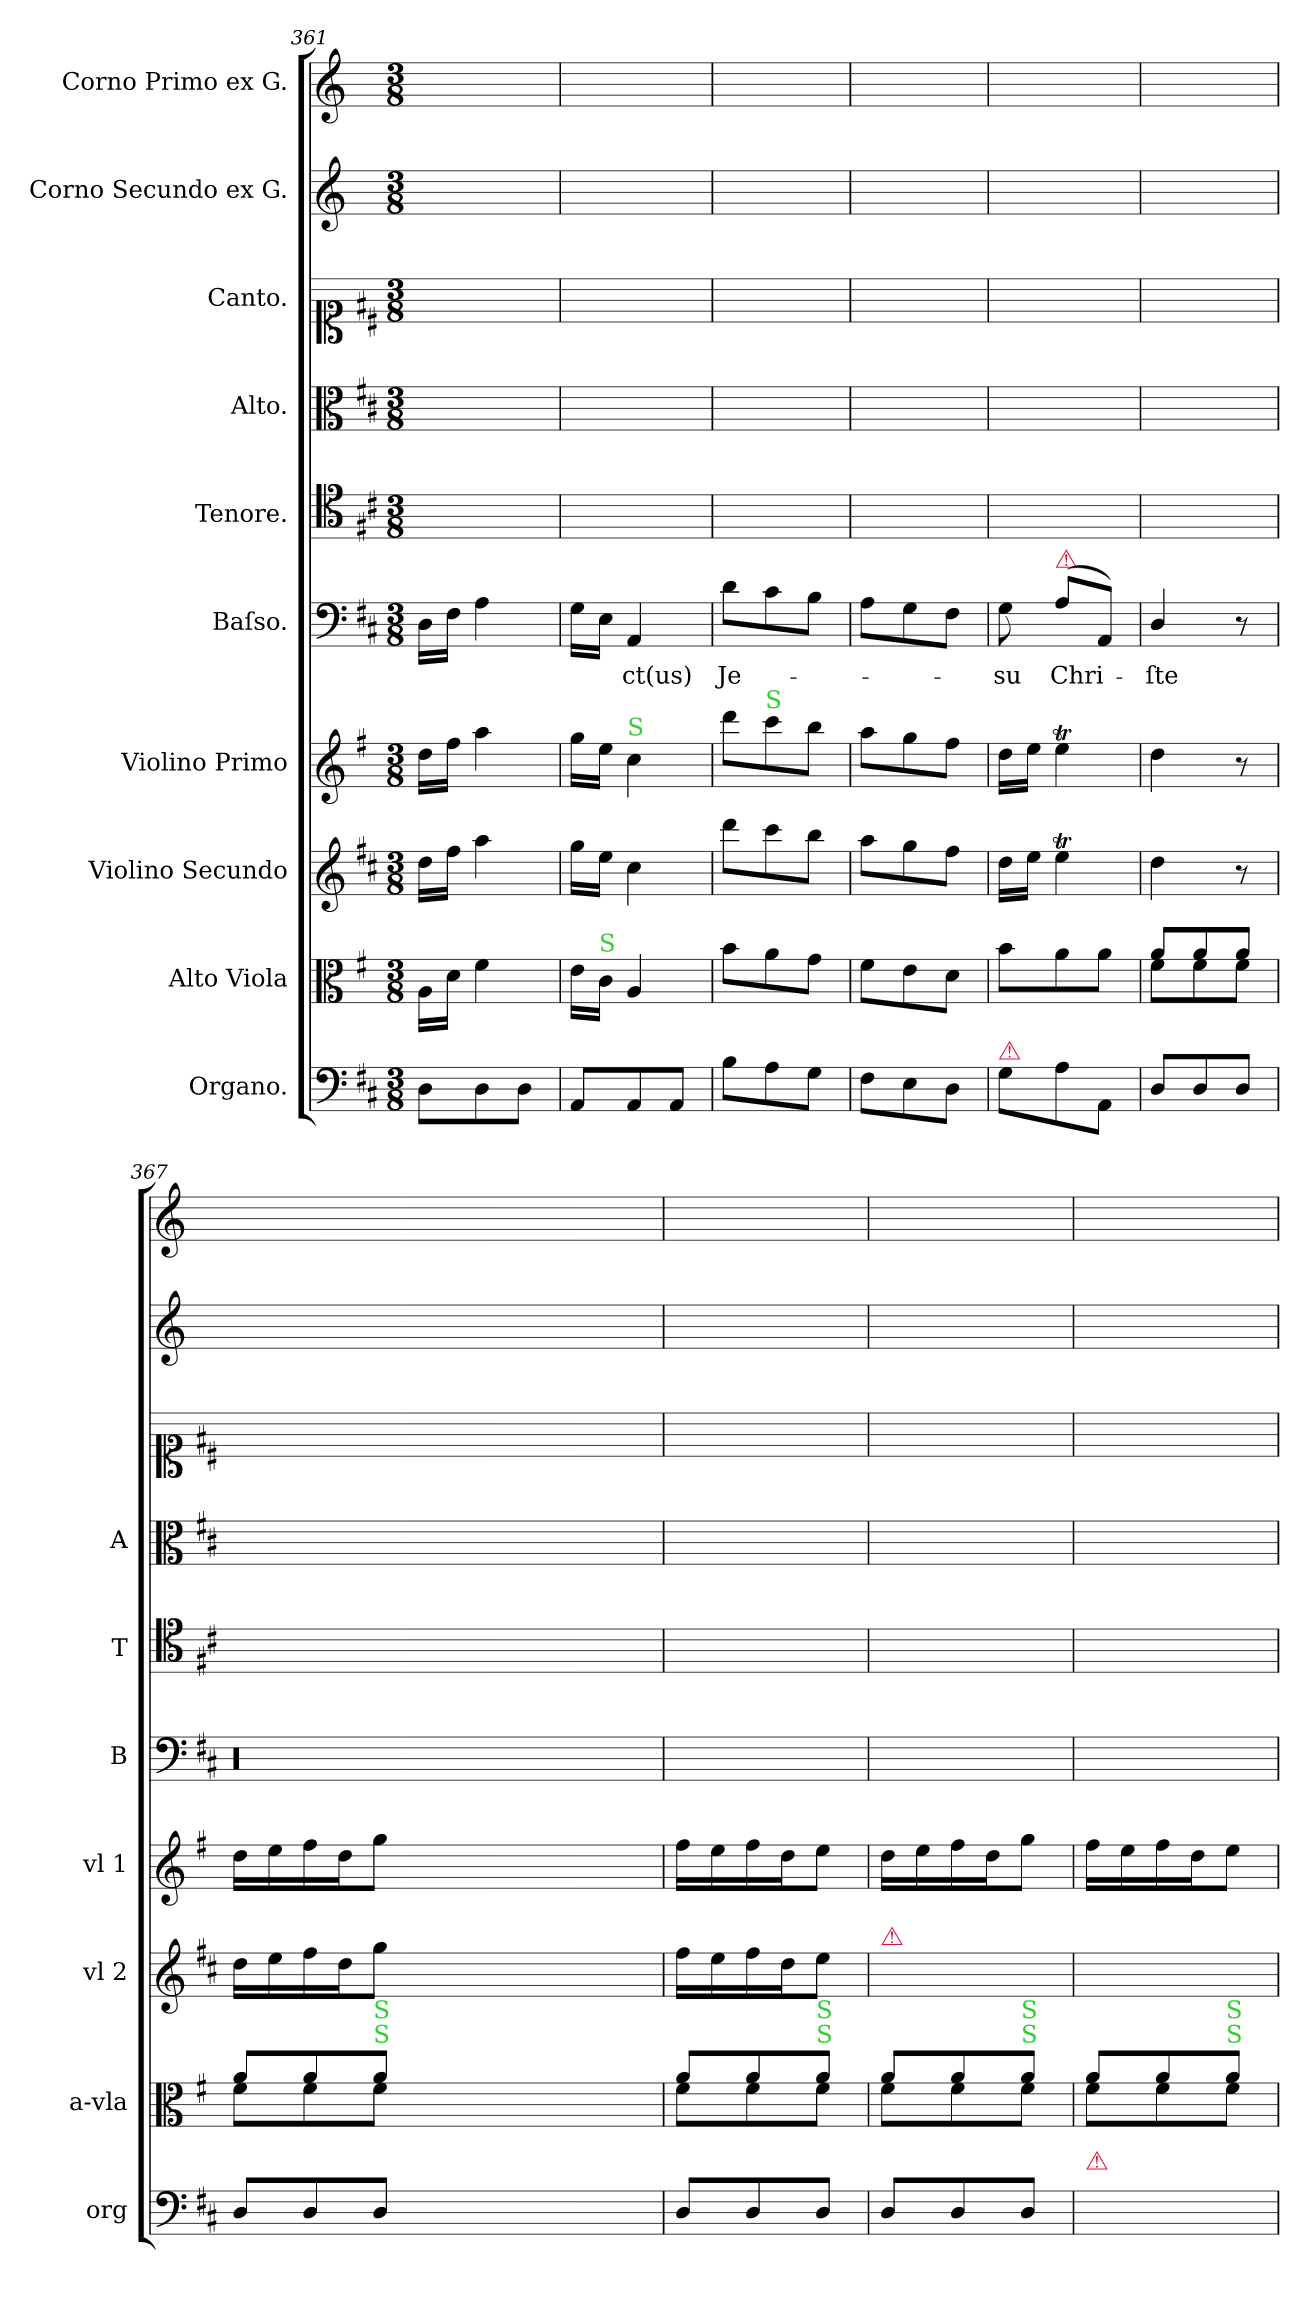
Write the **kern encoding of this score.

**kern	**kern	**kern	**kern	**kern	**text	**kern	**kern	**kern	**kern	**kern
*part10	*part9	*part8	*part7	*part6	*part6	*part5	*part4	*part3	*part2	*part1
*staff10	*staff9	*staff8	*staff7	*staff6	*staff6	*staff5	*staff4	*staff3	*staff2	*staff1
*I"Organo.	*I"Alto Viola	*I"Violino Secundo	*I"Violino Primo	*I"Baſso.	*	*I"Tenore.	*I"Alto.	*I"Canto.	*I"Corno Secundo ex G.	*I"Corno Primo ex G.
*I'org	*I'a-vla	*I'vl 2	*I'vl 1	*I'B	*	*I'T	*I'A	*	*	*
*clefF4	*clefC3	*clefG2	*clefG2	*clefF4	*	*clefC4	*clefC3	*clefC1	*clefG2	*clefG2
*	*	*	*	*	*	*	*	*	*ITrd3c5	*ITrd3c5
*k[f#c#]	*k[f#]	*k[f#c#]	*k[f#]	*k[f#c#]	*	*k[f#c#]	*k[f#c#]	*k[f#c#]	*k[f#]	*k[f#]
*M3/8	*M3/8	*M3/8	*M3/8	*M3/8	*	*M3/8	*M3/8	*M3/8	*M3/8	*M3/8
=361	=361	=361	=361	=361	=361	=361	=361	=361	=361	=361
8D\L	16A\LL	16dd\LL	16dd\LL	16D\LL	.	4.ryy	4.ryy	4.ryy	4.ryy	4.ryy
.	16d\JJ	16ff#\JJ	16ff#\JJ	16F#\JJ	.	.	.	.	.	.
8D\	4f#\	4aa\	4aa\	4A\	.	.	.	.	.	.
8D\J	.	.	.	.	.	.	.	.	.	.
=362	=362	=362	=362	=362	=362	=362	=362	=362	=362	=362
8AA/L	16e\LL	16gg\LL	16gg\LL	16G\LL	.	4.ryy	4.ryy	4.ryy	4.ryy	4.ryy
!	!LO:TX:a:color=limegreen:t=S	!	!	!	!	!	!	!	!	!
.	16c\JJ	16ee\JJ	16ee\JJ	16E\JJ	.	.	.	.	.	.
!	!	!	!LO:TX:a:color=limegreen:t=S	!	!	!	!	!	!	!
8AA/	4A/	4cc#\	4cc\	4AA/	-ct(us)	.	.	.	.	.
8AA/J	.	.	.	.	.	.	.	.	.	.
=363	=363	=363	=363	=363	=363	=363	=363	=363	=363	=363
8B\L	8b\L	8ddd\L	8ddd\L	8d\L	Je-	4.ryy	4.ryy	4.ryy	4.ryy	4.ryy
!	!	!	!LO:TX:a:color=limegreen:t=S	!	!	!	!	!	!	!
8A\	8a\	8ccc#\	8ccc\	8c#\	.	.	.	.	.	.
8G\J	8g\J	8bb\J	8bb\J	8B\J	.	.	.	.	.	.
=364	=364	=364	=364	=364	=364	=364	=364	=364	=364	=364
8F#\L	8f#\L	8aa\L	8aa\L	8A\L	.	4.ryy	4.ryy	4.ryy	4.ryy	4.ryy
8E\	8e\	8gg\	8gg\	8G\	.	.	.	.	.	.
8D\J	8d\J	8ff#\J	8ff#\J	8F#\J	.	.	.	.	.	.
=365	=365	=365	=365	=365	=365	=365	=365	=365	=365	=365
!LO:TX:a:color=crimson:t=⚠	!	!	!	!	!	!	!	!	!	!
8G\L	8b\L	16dd\LL	16dd\LL	8G\	-su	4.ryy	4.ryy	4.ryy	4.ryy	4.ryy
.	.	16ee\JJ	16ee\JJ	.	.	.	.	.	.	.
!	!	!	!	!LO:TX:a:color=crimson:t=⚠	!	!	!	!	!	!
8A\	8a\	4eeT\	4eeT\	(8A\L	Chri-	.	.	.	.	.
8AA/J	8a\J	.	.	8AA/J)	.	.	.	.	.	.
=366	=366	=366	=366	=366	=366	=366	=366	=366	=366	=366
*	*^	*	*	*	*	*	*	*	*	*
8D/L	8a/L	8f#\L	4dd\	4dd\	4D/	-ſte	4.ryy	4.ryy	4.ryy	4.ryy	4.ryy
8D/	8a/	8f#\	.	.	.	.	.	.	.	.	.
8D/J	8a/J	8f#\J	8r	8r	8r	.	.	.	.	.	.
=367	=367	=367	=367	=367	=367	=367	=367	=367	=367	=367	=367
!	!	!	!	!	!LO:N:vis=00	!	!	!	!	!	!
8D/L	8a/L	8f#\L	16dd\LL	16dd\LL	1.r	.	4.ryy	4.ryy	4.ryy	4.ryy	4.ryy
.	.	.	16ee\	16ee\	.	.	.	.	.	.	.
8D/	8a/	8f#\	16ff#\	16ff#\	.	.	.	.	.	.	.
.	.	.	16dd\J	16dd\J	.	.	.	.	.	.	.
!	!LO:TX:a:color=limegreen:t=S	!	!	!	!	!	!	!	!	!	!
!	!LO:TX:a:color=limegreen:t=S	!	!	!	!	!	!	!	!	!	!
8D/J	8a/J	8f#\J	8gg\J	8gg\J	.	.	.	.	.	.	.
1ryy	1ryy	1ryy	1ryy	1ryy	.	.	1ryy	1ryy	1ryy	1ryy	1ryy
8ryy	8ryy	8ryy	8ryy	8ryy	.	.	8ryy	8ryy	8ryy	8ryy	8ryy
=368	=368	=368	=368	=368	=368	=368	=368	=368	=368	=368	=368
8D/L	8a/L	8f#\L	16ff#\LL	16ff#\LL	4.ryy	.	4.ryy	4.ryy	4.ryy	4.ryy	4.ryy
.	.	.	16ee\	16ee\	.	.	.	.	.	.	.
8D/	8a/	8f#\	16ff#\	16ff#\	.	.	.	.	.	.	.
.	.	.	16dd\J	16dd\J	.	.	.	.	.	.	.
!	!LO:TX:a:color=limegreen:t=S	!	!	!	!	!	!	!	!	!	!
!	!LO:TX:a:color=limegreen:t=S	!	!	!	!	!	!	!	!	!	!
8D/J	8a/J	8f#\J	8ee\J	8ee\J	.	.	.	.	.	.	.
=369	=369	=369	=369	=369	=369	=369	=369	=369	=369	=369	=369
!	!	!	!LO:TX:a:color=crimson:t=⚠	!	!	!	!	!	!	!	!
8D/L	8a/L	8f#\L	16dd\LLyy	16dd\LL	4.ryy	.	4.ryy	4.ryy	4.ryy	4.ryy	4.ryy
.	.	.	16ee\yy	16ee\	.	.	.	.	.	.	.
8D/	8a/	8f#\	16ff#\yy	16ff#\	.	.	.	.	.	.	.
.	.	.	16dd\Jyy	16dd\J	.	.	.	.	.	.	.
!	!LO:TX:a:color=limegreen:t=S	!	!	!	!	!	!	!	!	!	!
!	!LO:TX:a:color=limegreen:t=S	!	!	!	!	!	!	!	!	!	!
8D/J	8a/J	8f#\J	8gg\Jyy	8gg\J	.	.	.	.	.	.	.
=370	=370	=370	=370	=370	=370	=370	=370	=370	=370	=370	=370
!LO:TX:a:color=crimson:t=⚠	!	!	!	!	!	!	!	!	!	!	!
8D/Lyy	8a/L	8f#\L	16ff#\LLyy	16ff#\LL	4.ryy	.	4.ryy	4.ryy	4.ryy	4.ryy	4.ryy
.	.	.	16ee\yy	16ee\	.	.	.	.	.	.	.
8D/yy	8a/	8f#\	16ff#\yy	16ff#\	.	.	.	.	.	.	.
.	.	.	16dd\Jyy	16dd\J	.	.	.	.	.	.	.
!	!LO:TX:a:color=limegreen:t=S	!	!	!	!	!	!	!	!	!	!
!	!LO:TX:a:color=limegreen:t=S	!	!	!	!	!	!	!	!	!	!
8D/Jyy	8a/J	8f#\J	8ee\Jyy	8ee\J	.	.	.	.	.	.	.
*	*v	*v	*	*	*	*	*	*	*	*	*
=	=	=	=	=	=	=	=	=	=	=
*-	*-	*-	*-	*-	*-	*-	*-	*-	*-	*-
